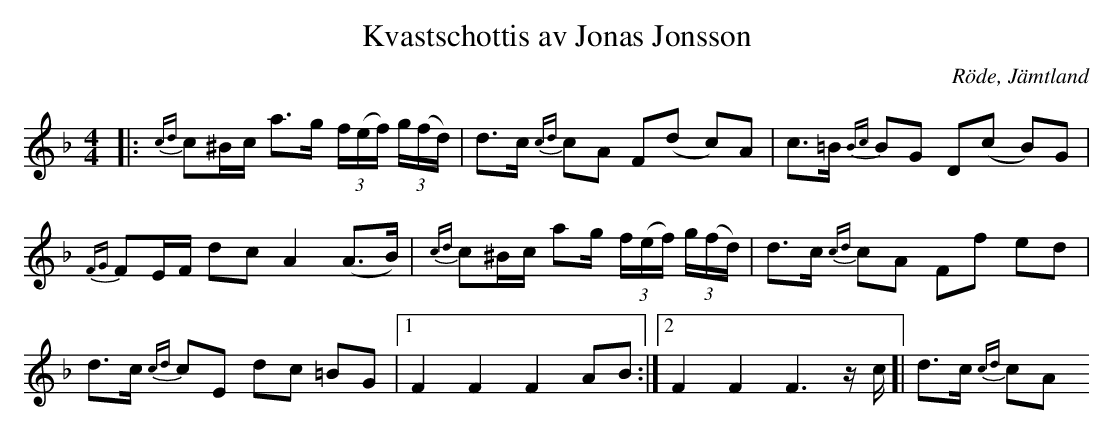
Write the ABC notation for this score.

X:1
T:Kvastschottis av Jonas Jonsson
O:Röde, Jämtland
M:4/4
L:1/16
K:F
|: {cd}c2^Bc a2>g2 (3f(ef) (3g(fd) | d2>c2 {cd}c2A2 F2(d2- c2)A2 | c2>=B2 {Bc}B2G2 D2(c2- B2)G2 | {FG}F2EF d2c2 A4 (A2>B2) | {cd}c2^Bc a2g (3f(ef) (3g(fd) | d2>c2 {cd}c2A2 F2f2 e2d2 | d2>c2 {cd}c2E2 d2c2 =B2G2 |1 F4 F4 F4 A2B2 :|2 F4 F4 F4> z2c ]| d2>c2 {cd}c2A2
